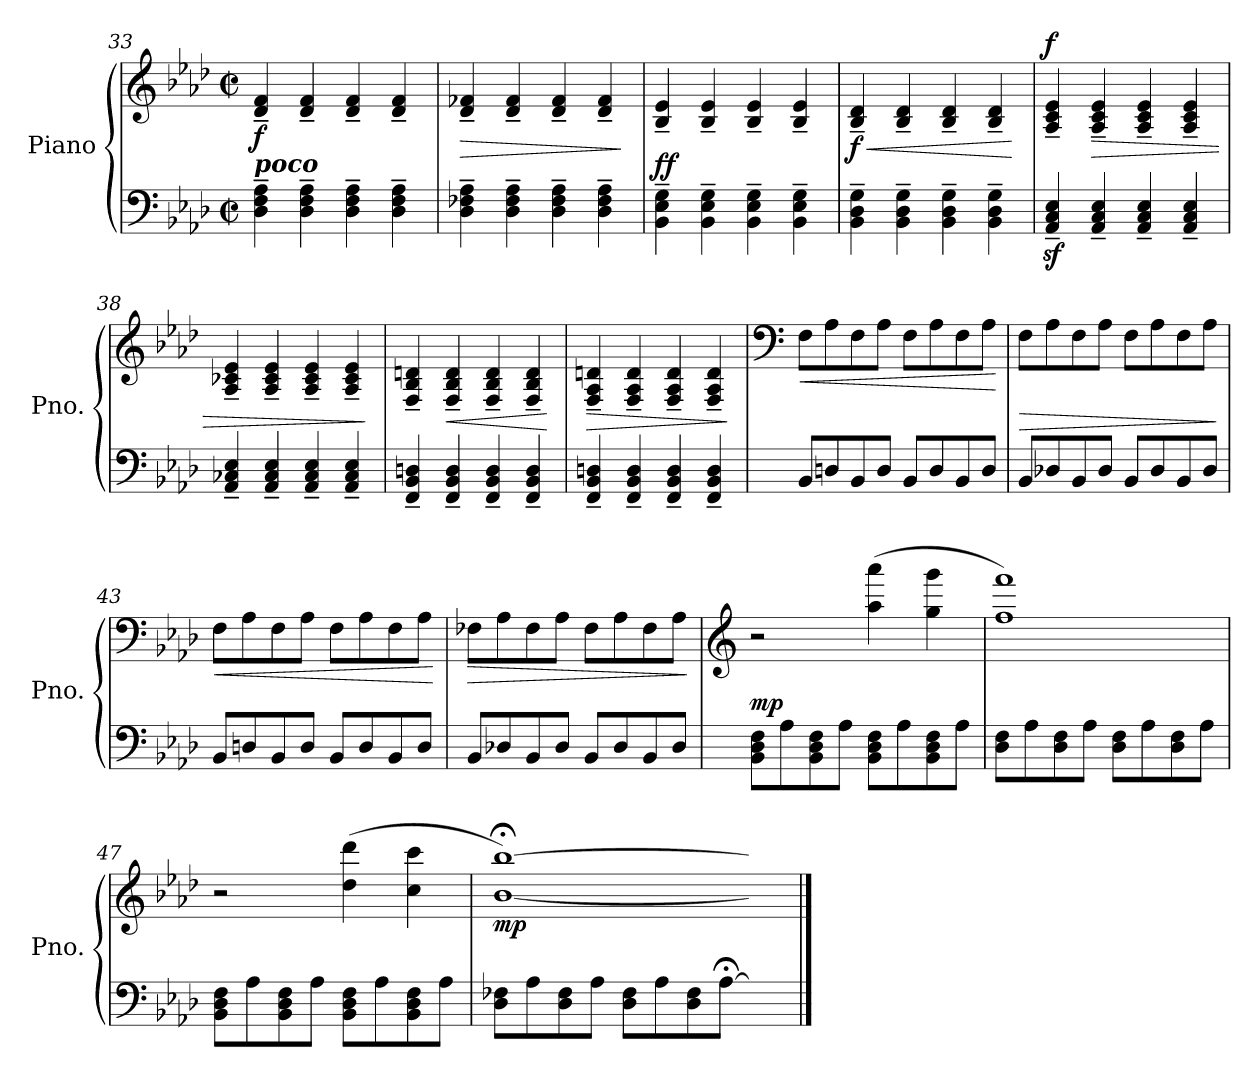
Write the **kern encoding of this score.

**kern	**kern	**dynam
*part1	*part1	*part1
*staff2	*staff1	*staff1/2
*I"Piano	*	*
*I'Pno.	*	*
*clefF4	*clefG2	*
*k[b-e-a-d-]	*k[b-e-a-d-]	*
*M2/2	*M2/2	*
*met(c|)	*met(c|)	*
*MM80	*MM80	*
=33	=33	=33
!	!LO:TX:b:Bi:t=poco	!
!	!	!LO:DY:b
4D-\~ 4F\~ 4A-\~	4d-/~ 4f/~	f
4D-\~ 4F\~ 4A-\~	4d-/~ 4f/~	.
4D-\~ 4F\~ 4A-\~	4d-/~ 4f/~	.
4D-\~ 4F\~ 4A-\~	4d-/~ 4f/~	.
!!LO:PB:g=z
=34	=34	=34
!	!	!LO:HP:b
4D-\~ 4F-X\~ 4A-\~	4d-/~ 4f-X/~	>
4D-\~ 4F-\~ 4A-\~	4d-/~ 4f-/~	.
4D-\~ 4F-\~ 4A-\~	4d-/~ 4f-/~	.
4D-\~ 4F-\~ 4A-\~	4d-/~ 4f-/~	.
.	.	]
=35	=35	=35
!	!	!LO:DY:a=2
!	!	!LO:DY:n=1:a
4BB-\~ 4E-\~ 4G\~	4B-/~ 4e-/~	f f
4BB-\~ 4E-\~ 4G\~	4B-/~ 4e-/~	.
4BB-\~ 4E-\~ 4G\~	4B-/~ 4e-/~	.
4BB-\~ 4E-\~ 4G\~	4B-/~ 4e-/~	.
=36	=36	=36
!	!	!LO:HP:b
!	!	!LO:DY:n=1:b
4BB-\~ 4D-\~ 4G\~	4B-/~ 4d-/~	< f
4BB-\~ 4D-\~ 4G\~	4B-/~ 4d-/~	.
4BB-\~ 4D-\~ 4G\~	4B-/~ 4d-/~	.
4BB-\~ 4D-\~ 4G\~	4B-/~ 4d-/~	.
.	.	[
=37	=37	=37
!	!	!LO:DY:a
4AA-/z>~ 4C/z>~ 4E-/z>~	4A-/~ 4c/~ 4e-/~	f
!	!	!LO:HP:b
4AA-/~ 4C/~ 4E-/~	4A-/~ 4c/~ 4e-/~	>
4AA-/~ 4C/~ 4E-/~	4A-/~ 4c/~ 4e-/~	.
4AA-/~ 4C/~ 4E-/~	4A-/~ 4c/~ 4e-/~	.
=38	=38	=38
4AA-/~ 4C-X/~ 4E-/~	4A-/~ 4c-X/~ 4e-/~	.
4AA-/~ 4C-/~ 4E-/~	4A-/~ 4c-/~ 4e-/~	.
4AA-/~ 4C-/~ 4E-/~	4A-/~ 4c-/~ 4e-/~	.
4AA-/~ 4C-/~ 4E-/~	4A-/~ 4c-/~ 4e-/~	.
.	.	]
=39	=39	=39
!	!	!LO:DY:a=2
!	!	!LO:DY:n=1:a
4FF/~ 4BB-/~ 4Dn/~	4F/~ 4B-/~ 4dn/~	mf mf
!	!	!LO:HP:b
4FF/~ 4BB-/~ 4D/~	4F/~ 4B-/~ 4d/~	<
4FF/~ 4BB-/~ 4D/~	4F/~ 4B-/~ 4d/~	.
4FF/~ 4BB-/~ 4D/~	4F/~ 4B-/~ 4d/~	.
.	.	[
=40	=40	=40
!	!	!LO:HP:b
4FF/~ 4BB-/~ 4Dn/~	4F/~ 4A-/~ 4dn/~	>
4FF/~ 4BB-/~ 4D/~	4F/~ 4A-/~ 4d/~	.
4FF/~ 4BB-/~ 4D/~	4F/~ 4A-/~ 4d/~	.
4FF/~ 4BB-/~ 4D/~	4F/~ 4A-/~ 4d/~	.
.	.	]
!!LO:LB:g=z
=41	=41	=41
*	*clefF4	*
*	*MM80	*
!	!	!LO:HP:b
8BB-/L	8F\L	<
8Dn/	8A-\	.
8BB-/	8F\	.
8D/J	8A-\J	.
8BB-/L	8F\L	.
8D/	8A-\	.
8BB-/	8F\	.
8D/J	8A-\J	.
.	.	[
=42	=42	=42
!	!	!LO:HP:b
8BB-/L	8F\L	>
8D-X/	8A-\	.
8BB-/	8F\	.
8D-/J	8A-\J	.
8BB-/L	8F\L	.
8D-/	8A-\	.
8BB-/	8F\	.
8D-/J	8A-\J	.
.	.	]
=43	=43	=43
!	!	!LO:HP:b
8BB-/L	8F\L	<
8Dn/	8A-\	.
8BB-/	8F\	.
8D/J	8A-\J	.
8BB-/L	8F\L	.
8D/	8A-\	.
8BB-/	8F\	.
8D/J	8A-\J	.
.	.	[
=44	=44	=44
!	!	!LO:HP:b
8BB-/L	8F-X\L	>
8D-X/	8A-\	.
8BB-/	8F-\	.
8D-/J	8A-\J	.
8BB-/L	8F-\L	.
8D-/	8A-\	.
8BB-/	8F-\	.
8D-/J	8A-\J	.
.	.	]
!!LO:LB:g=z
=45	=45	=45
*	*clefG2	*
!	!	!LO:DY:a=2
8BB-\ 8D-\ 8F\L	2r	mp
8A-\	.	.
8BB-\ 8D-\ 8F\	.	.
8A-\J	.	.
8BB-\ 8D-\ 8F\L	(4aa-\ 4aaa-\	.
8A-\	.	.
8BB-\ 8D-\ 8F\	4gg\ 4ggg\	.
8A-\J	.	.
=46	=46	=46
8D-\ 8F\L	1ff 1fff)	.
8A-\	.	.
8D-\ 8F\	.	.
8A-\J	.	.
8D-\ 8F\L	.	.
8A-\	.	.
8D-\ 8F\	.	.
8A-\J	.	.
=47	=47	=47
!	!	!LO:DY:a=2
!	!	!LO:DY:n=1:b
8BB-\ 8D-\ 8F\L	2r	mf mf
8A-\	.	.
8BB-\ 8D-\ 8F\	.	.
8A-\J	.	.
8BB-\ 8D-\ 8F\L	(4dd-\ 4ddd-\	.
8A-\	.	.
8BB-\ 8D-\ 8F\	4cc\ 4ccc\	.
8A-\J	.	.
=48	=48	=48
!	!	!LO:DY:b
8D-\ 8F-X\L	[1b-;< [1bb-;<)	mp
8A-\	.	.
8D-\ 8F-\	.	.
8A-\J	.	.
8D-\ 8F-\L	.	.
8A-\	.	.
8D-\ 8F-\	.	.
[8A-;<\J	.	.
4A-yy]	4b-yy] 4bb-yy]	.
==	==	==
*-	*-	*-
